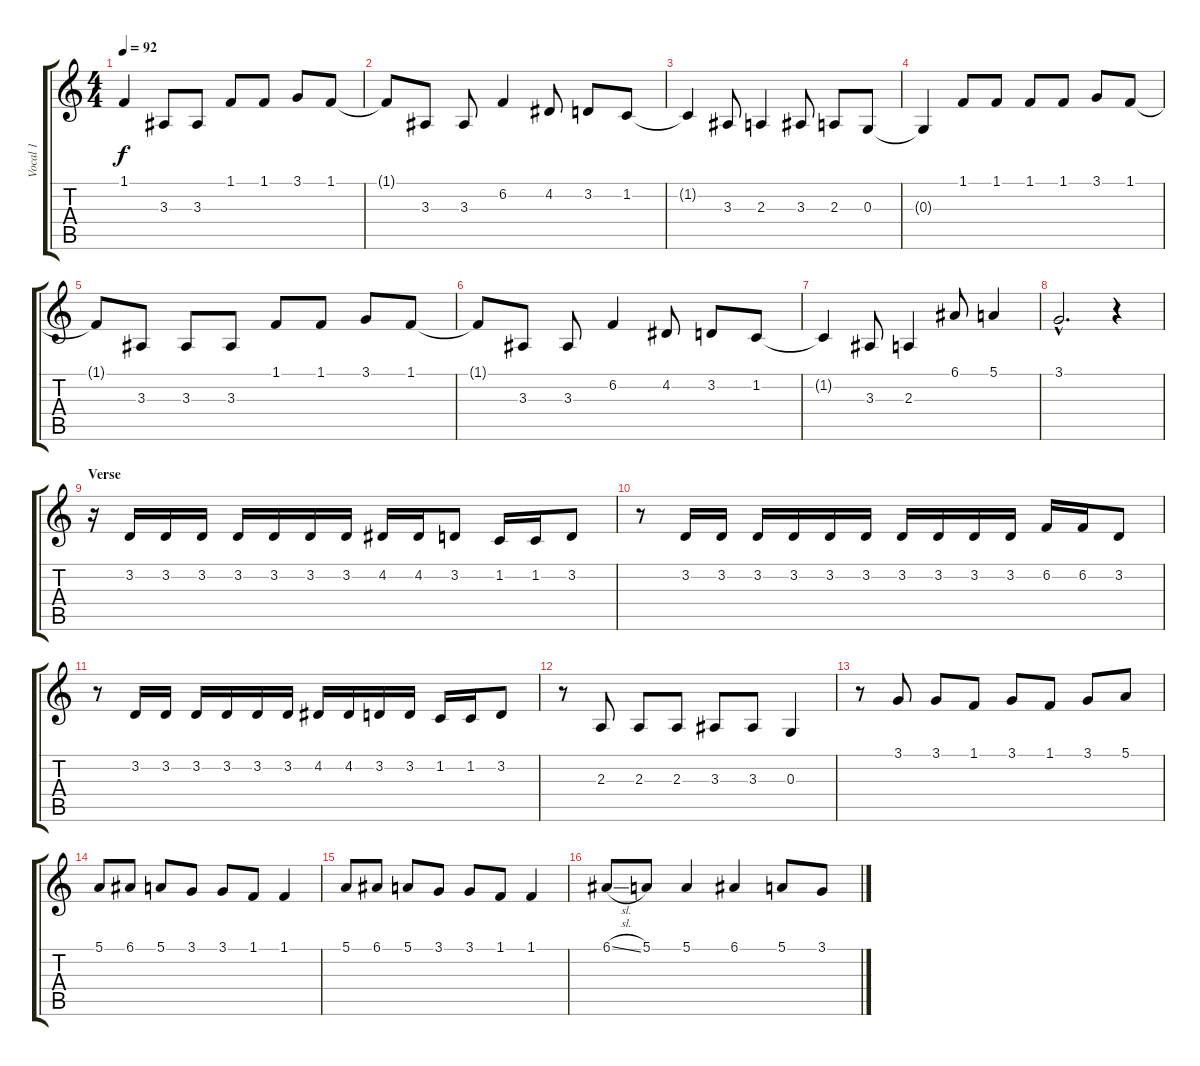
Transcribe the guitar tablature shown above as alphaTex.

\track ("Vocal 1" "Vocal 1") {instrument clarinet}
\staff {score tabs}
\tuning (E4 B3 G3 D3 A2 E2) {hide}
\ts (4 4)
\tempo 92
\clef g2
\ks c
1.1{t}.4{dy f} 3.3.8 3.3.8 1.1.8 1.1.8 3.1.8 1.1.8 |
1.1{t}.8 3.3.8 3.3.8 6.2.4 4.2.8 3.2.8 1.2.8 |
1.2{t}.4 3.3.8 2.3.4 3.3.8 2.3.8 0.3.8 |
0.3{t}.4 1.1.8 1.1.8 1.1.8 1.1.8 3.1.8 1.1.8 |
1.1{t}.8 3.3.8 3.3.8 3.3.8 1.1.8 1.1.8 3.1.8 1.1.8 |
1.1{t}.8 3.3.8 3.3.8 6.2.4 4.2.8 3.2.8 1.2.8 |
1.2{t}.4 3.3.8 2.3.4 6.1.8 5.1.4 |
3.1{hac}.2{d} r.4 |
\section ("" "Verse")
r.16 3.2.16 3.2.16 3.2.16 3.2.16 3.2.16 3.2.16 3.2.16 4.2.16 4.2.16 3.2.8 1.2.16 1.2.16 3.2.8 |
r.8 3.2.16 3.2.16 3.2.16 3.2.16 3.2.16 3.2.16 3.2.16 3.2.16 3.2.16 3.2.16 6.2.16 6.2.16 3.2.8 |
r.8 3.2.16 3.2.16 3.2.16 3.2.16 3.2.16 3.2.16 4.2.16 4.2.16 3.2.16 3.2.16 1.2.16 1.2.16 3.2.8 |
r.8 2.3.8 2.3.8 2.3.8 3.3.8 3.3.8 0.3.4 |
r.8 3.1.8 3.1.8 1.1.8 3.1.8 1.1.8 3.1.8 5.1.8 |
5.1.8 6.1.8 5.1.8 3.1.8 3.1.8 1.1.8 1.1.4 |
5.1.8 6.1.8 5.1.8 3.1.8 3.1.8 1.1.8 1.1.4 |
6.1{sl}.8 5.1.8 5.1.4 6.1.4 5.1.8 3.1.8
